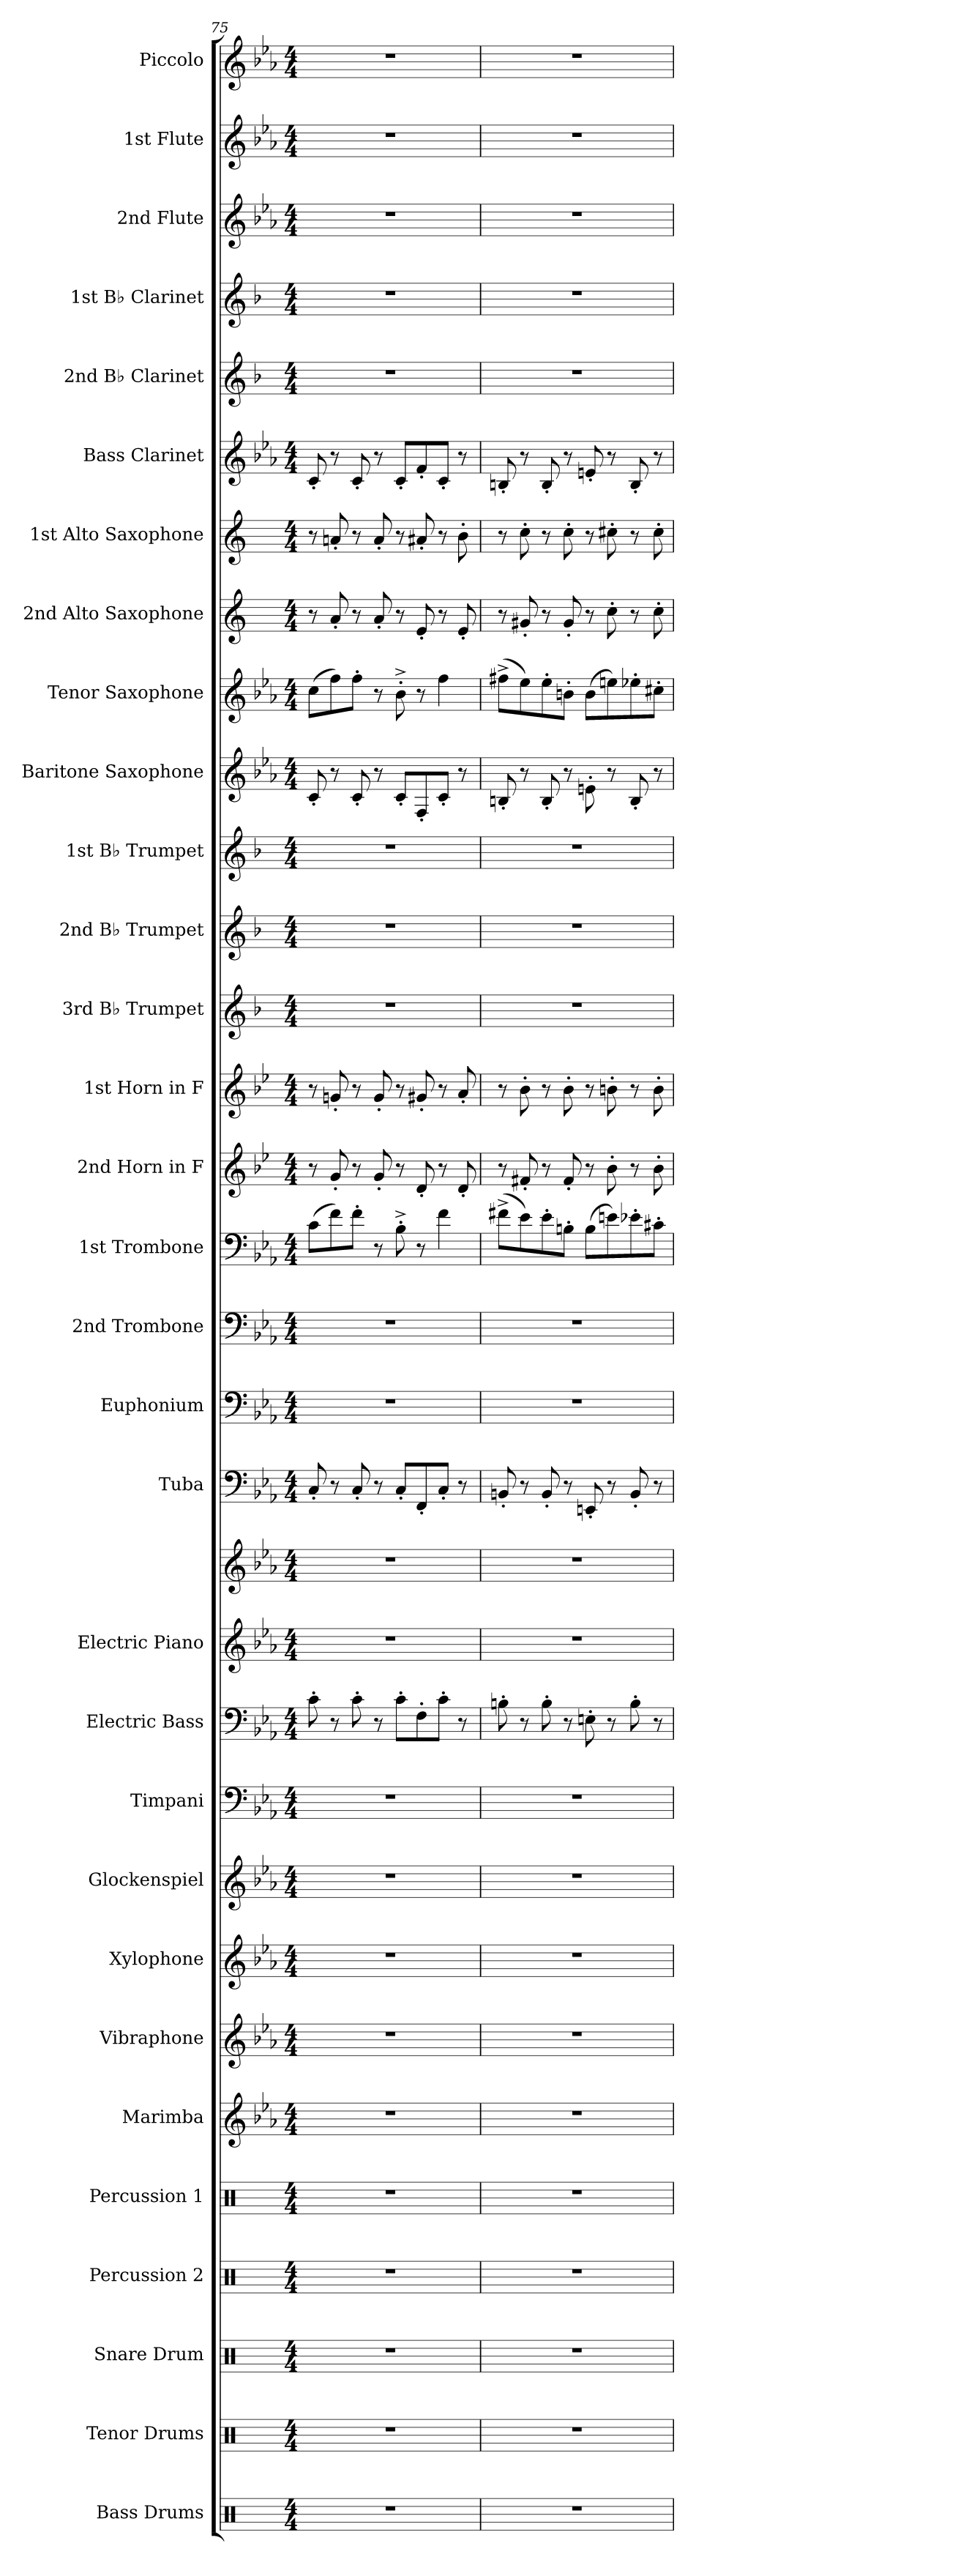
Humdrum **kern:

**kern	**kern	**kern	**kern	**kern	**kern	**kern	**kern	**kern	**kern	**kern	**kern	**kern	**kern	**kern	**kern	**kern	**kern	**kern	**kern	**kern	**kern	**kern	**kern	**kern	**kern	**kern	**kern	**kern	**kern	**kern	**kern
*part31	*part30	*part29	*part28	*part27	*part26	*part25	*part24	*part23	*part22	*part21	*part20	*part20	*part19	*part18	*part17	*part16	*part15	*part14	*part13	*part12	*part11	*part10	*part9	*part8	*part7	*part6	*part5	*part4	*part3	*part2	*part1
*staff32	*staff31	*staff30	*staff29	*staff28	*staff27	*staff26	*staff25	*staff24	*staff23	*staff22	*staff21	*staff20	*staff19	*staff18	*staff17	*staff16	*staff15	*staff14	*staff13	*staff12	*staff11	*staff10	*staff9	*staff8	*staff7	*staff6	*staff5	*staff4	*staff3	*staff2	*staff1
*I"Bass Drums	*I"Tenor Drums	*I"Snare Drum	*I"Percussion 2	*I"Percussion 1	*I"Marimba	*I"Vibraphone	*I"Xylophone	*I"Glockenspiel	*I"Timpani	*I"Electric Bass	*I"Electric Piano	*	*I"Tuba	*I"Euphonium	*I"2nd Trombone	*I"1st Trombone	*I"2nd Horn in F	*I"1st Horn in F	*I"3rd B♭ Trumpet	*I"2nd B♭ Trumpet	*I"1st B♭ Trumpet	*I"Baritone Saxophone	*I"Tenor Saxophone	*I"2nd Alto Saxophone	*I"1st Alto Saxophone	*I"Bass Clarinet	*I"2nd B♭ Clarinet	*I"1st B♭ Clarinet	*I"2nd Flute	*I"1st Flute	*I"Piccolo
*I'B.D.	*I'T.D.	*I'S.D.	*I'Perc.	*I'Perc.	*I'Mrm.	*I'Vib.	*I'Xyl.	*I'Glock.	*I'Timp.	*I'El. B.	*I'El. Pno.	*	*I'Tba.	*I'Euph.	*I'Tbn.	*I'Tbn.	*	*	*I'B♭ Tpt.	*I'B♭ Tpt.	*I'B♭ Tpt.	*I'Bar. Sax.	*I'T. Sax.	*I'A. Sax.	*I'A. Sax.	*I'B. Cl.	*I'B♭ Cl.	*I'B♭ Cl.	*I'Fl.	*I'Fl.	*I'Picc.
*clefX	*clefX	*clefX	*clefX	*clefX	*clefG2	*clefG2	*clefG2	*clefG2	*clefF4	*clefF4	*clefG2	*clefG2	*clefF4	*clefF4	*clefF4	*clefF4	*clefG2	*clefG2	*clefG2	*clefG2	*clefG2	*clefG2	*clefG2	*clefG2	*clefG2	*clefG2	*clefG2	*clefG2	*clefG2	*clefG2	*clefG2
*	*	*	*	*	*	*	*ITrd-7c-12	*ITrd-14c-24	*	*ITrd7c12	*	*	*	*	*	*	*ITrd4c7	*ITrd4c7	*ITrd1c2	*ITrd1c2	*ITrd1c2	*ITrd12c21	*ITrd8c14	*ITrd5c9	*ITrd5c9	*ITrd8c14	*ITrd1c2	*ITrd1c2	*	*	*ITrd-7c-12
*k[]	*k[]	*k[]	*k[]	*k[]	*k[b-e-a-]	*k[b-e-a-]	*k[b-e-a-]	*k[b-e-a-]	*k[b-e-a-]	*k[b-e-a-]	*k[b-e-a-]	*k[b-e-a-]	*k[b-e-a-]	*k[b-e-a-]	*k[b-e-a-]	*k[b-e-a-]	*k[b-e-a-]	*k[b-e-a-]	*k[b-e-a-]	*k[b-e-a-]	*k[b-e-a-]	*k[b-e-a-]	*k[b-e-a-]	*k[b-e-a-]	*k[b-e-a-]	*k[b-e-a-]	*k[b-e-a-]	*k[b-e-a-]	*k[b-e-a-]	*k[b-e-a-]	*k[b-e-a-]
*M4/4	*M4/4	*M4/4	*M4/4	*M4/4	*M4/4	*M4/4	*M4/4	*M4/4	*M4/4	*M4/4	*M4/4	*M4/4	*M4/4	*M4/4	*M4/4	*M4/4	*M4/4	*M4/4	*M4/4	*M4/4	*M4/4	*M4/4	*M4/4	*M4/4	*M4/4	*M4/4	*M4/4	*M4/4	*M4/4	*M4/4	*M4/4
=75	=75	=75	=75	=75	=75	=75	=75	=75	=75	=75	=75	=75	=75	=75	=75	=75	=75	=75	=75	=75	=75	=75	=75	=75	=75	=75	=75	=75	=75	=75	=75
1r	1r	1r	1r	1r	1r	1r	1r	1r	1r	8C'\	1r	1r	8C'/	1r	1r	(8c\L	8r	8r	1r	1r	1r	8C'/	(8c\L	8r	8r	8C'/	1r	1r	1r	1r	1r
.	.	.	.	.	.	.	.	.	.	8r	.	.	8r	.	.	8f\)	8c'/	8cn'/	.	.	.	8r	8f\)	8c'/	8cn'/	8r	.	.	.	.	.
.	.	.	.	.	.	.	.	.	.	8C'\	.	.	8C'/	.	.	8f'\J	8r	8r	.	.	.	8C'/	8f'\J	8r	8r	8C'/	.	.	.	.	.
.	.	.	.	.	.	.	.	.	.	8r	.	.	8r	.	.	8r	8c'/	8c'/	.	.	.	8r	8r	8c'/	8c'/	8r	.	.	.	.	.
.	.	.	.	.	.	.	.	.	.	8C'\L	.	.	8C'/L	.	.	8B-^'\	8r	8r	.	.	.	8C'/L	8B-^'\	8r	8r	8C'/L	.	.	.	.	.
.	.	.	.	.	.	.	.	.	.	8FF'\	.	.	8FF'/	.	.	8r	8G'/	8c#X'/	.	.	.	8FF'/	8r	8G'/	8c#X'/	8F'/	.	.	.	.	.
.	.	.	.	.	.	.	.	.	.	8C'\J	.	.	8C'/J	.	.	4f\	8r	8r	.	.	.	8C'/J	4f\	8r	8r	8C'/J	.	.	.	.	.
.	.	.	.	.	.	.	.	.	.	8r	.	.	8r	.	.	.	8G'/	8d'/	.	.	.	8r	.	8G'/	8d'\	8r	.	.	.	.	.
!!LO:PB:g=z
=76	=76	=76	=76	=76	=76	=76	=76	=76	=76	=76	=76	=76	=76	=76	=76	=76	=76	=76	=76	=76	=76	=76	=76	=76	=76	=76	=76	=76	=76	=76	=76
1r	1r	1r	1r	1r	1r	1r	1r	1r	1r	8BBn'\	1r	1r	8BBn'/	1r	1r	(8f#X^\L	8r	8r	1r	1r	1r	8BBn'/	(8f#X^\L	8r	8r	8BBn'/	1r	1r	1r	1r	1r
.	.	.	.	.	.	.	.	.	.	8r	.	.	8r	.	.	8e-\)	8Bn'/	8e-'\	.	.	.	8r	8e-\)	8Bn'/	8e-'\	8r	.	.	.	.	.
.	.	.	.	.	.	.	.	.	.	8BB'\	.	.	8BB'/	.	.	8e-'\	8r	8r	.	.	.	8BB'/	8e-'\	8r	8r	8BB'/	.	.	.	.	.
.	.	.	.	.	.	.	.	.	.	8r	.	.	8r	.	.	8Bn'\J	8B'/	8e-'\	.	.	.	8r	8Bn'\J	8B'/	8e-'\	8r	.	.	.	.	.
.	.	.	.	.	.	.	.	.	.	8EEn'\	.	.	8EEn'/	.	.	(8B\L	8r	8r	.	.	.	8En'\	(8B\L	8r	8r	8En'/	.	.	.	.	.
.	.	.	.	.	.	.	.	.	.	8r	.	.	8r	.	.	8en\)	8e-'\	8en'\	.	.	.	8r	8en\)	8e-'\	8en'\	8r	.	.	.	.	.
.	.	.	.	.	.	.	.	.	.	8BB'\	.	.	8BB'/	.	.	8e-X'\	8r	8r	.	.	.	8BB'/	8e-X'\	8r	8r	8BB'/	.	.	.	.	.
.	.	.	.	.	.	.	.	.	.	8r	.	.	8r	.	.	8c#X'\J	8e-'\	8e'\	.	.	.	8r	8c#X'\J	8e-'\	8e'\	8r	.	.	.	.	.
=	=	=	=	=	=	=	=	=	=	=	=	=	=	=	=	=	=	=	=	=	=	=	=	=	=	=	=	=	=	=	=
*-	*-	*-	*-	*-	*-	*-	*-	*-	*-	*-	*-	*-	*-	*-	*-	*-	*-	*-	*-	*-	*-	*-	*-	*-	*-	*-	*-	*-	*-	*-	*-
